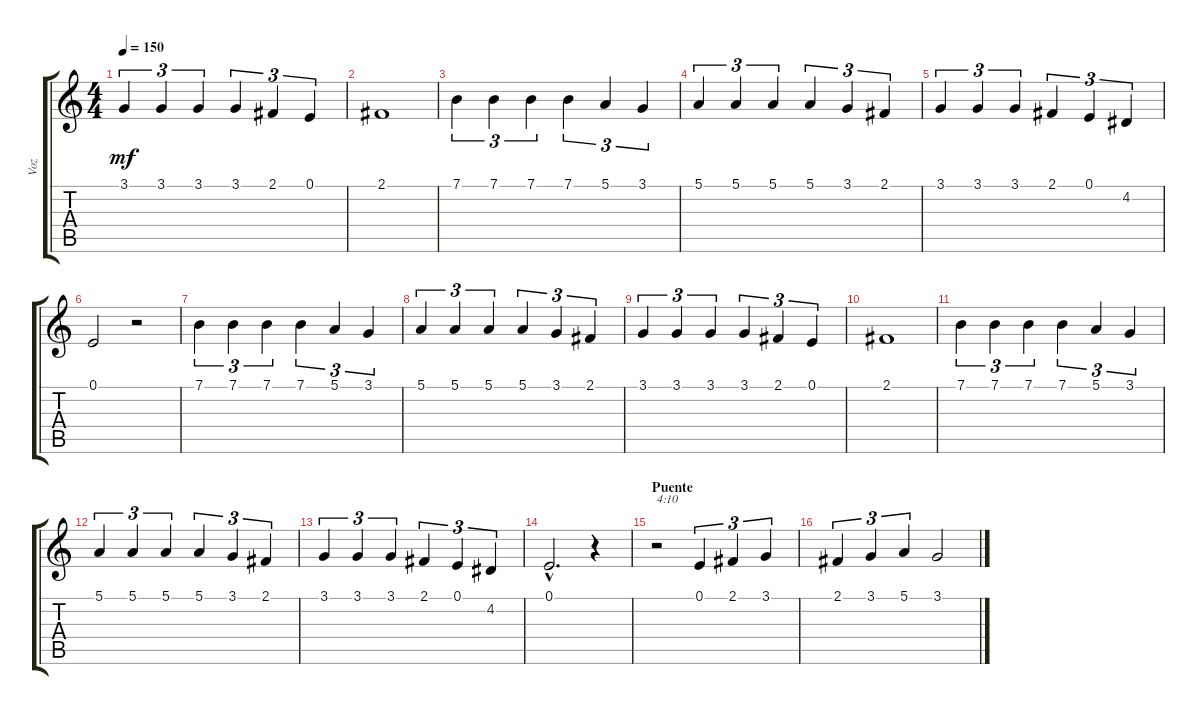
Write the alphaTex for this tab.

\track ("Voz" "Voz") {instrument voiceoohs}
\staff {score tabs}
\tuning (E4 B3 G3 D3 A2 E2) {hide}
\ts (4 4)
\tempo 150
\clef g2
\ks c
3.1.4{tu (3 2) dy mf} 3.1.4{tu (3 2)} 3.1.4{tu (3 2)} 3.1.4{tu (3 2)} 2.1.4{tu (3 2)} 0.1.4{tu (3 2)} |
2.1.1 |
7.1.4{tu (3 2)} 7.1.4{tu (3 2)} 7.1.4{tu (3 2)} 7.1.4{tu (3 2)} 5.1.4{tu (3 2)} 3.1.4{tu (3 2)} |
5.1.4{tu (3 2)} 5.1.4{tu (3 2)} 5.1.4{tu (3 2)} 5.1.4{tu (3 2)} 3.1.4{tu (3 2)} 2.1.4{tu (3 2)} |
3.1.4{tu (3 2)} 3.1.4{tu (3 2)} 3.1.4{tu (3 2)} 2.1.4{tu (3 2)} 0.1.4{tu (3 2)} 4.2.4{tu (3 2)} |
0.1.2 r.2 |
7.1.4{tu (3 2)} 7.1.4{tu (3 2)} 7.1.4{tu (3 2)} 7.1.4{tu (3 2)} 5.1.4{tu (3 2)} 3.1.4{tu (3 2)} |
5.1.4{tu (3 2)} 5.1.4{tu (3 2)} 5.1.4{tu (3 2)} 5.1.4{tu (3 2)} 3.1.4{tu (3 2)} 2.1.4{tu (3 2)} |
3.1.4{tu (3 2)} 3.1.4{tu (3 2)} 3.1.4{tu (3 2)} 3.1.4{tu (3 2)} 2.1.4{tu (3 2)} 0.1.4{tu (3 2)} |
2.1.1 |
7.1.4{tu (3 2)} 7.1.4{tu (3 2)} 7.1.4{tu (3 2)} 7.1.4{tu (3 2)} 5.1.4{tu (3 2)} 3.1.4{tu (3 2)} |
5.1.4{tu (3 2)} 5.1.4{tu (3 2)} 5.1.4{tu (3 2)} 5.1.4{tu (3 2)} 3.1.4{tu (3 2)} 2.1.4{tu (3 2)} |
3.1.4{tu (3 2)} 3.1.4{tu (3 2)} 3.1.4{tu (3 2)} 2.1.4{tu (3 2)} 0.1.4{tu (3 2)} 4.2.4{tu (3 2)} |
0.1{hac}.2{d} r.4 |
\section ("" "Puente")
r.2{txt "4:10"} 0.1.4{tu (3 2)} 2.1.4{tu (3 2)} 3.1.4{tu (3 2)} |
2.1.4{tu (3 2)} 3.1.4{tu (3 2)} 5.1.4{tu (3 2)} 3.1.2
